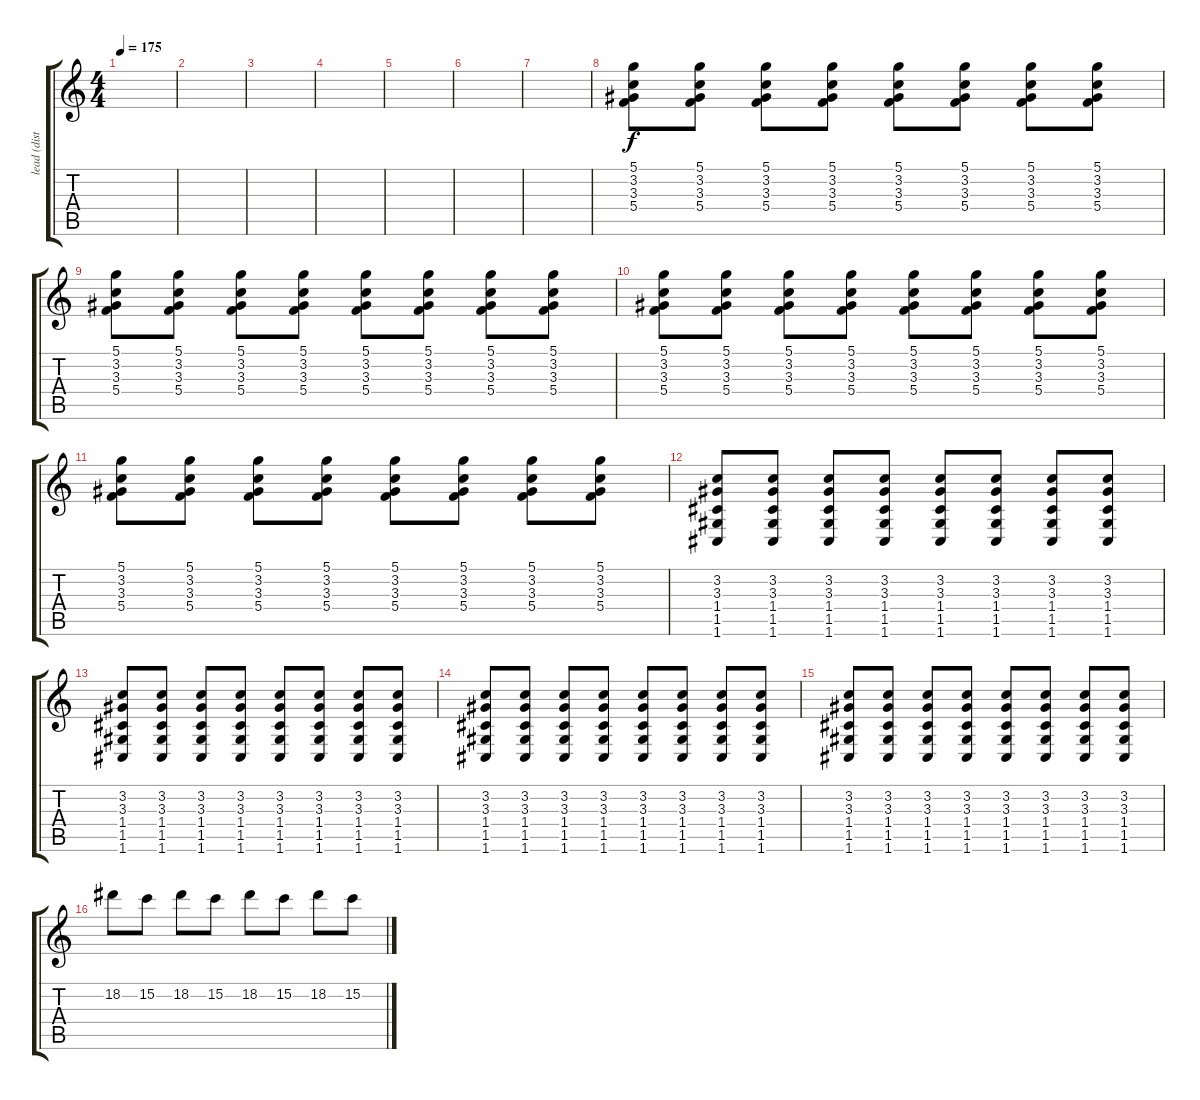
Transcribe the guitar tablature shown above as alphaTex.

\track ("lead (distortion)" "lead (dist") {instrument distortionguitar}
\staff {score tabs}
\tuning (D4 A3 F3 C3 G2 C2) {hide}
\ts (4 4)
\tempo 175
\clef g2
\ks c
|
|
|
|
|
|
|
(5.1 3.2 3.3 5.4).8 (5.1 3.2 3.3 5.4).8 (5.1 3.2 3.3 5.4).8 (5.1 3.2 3.3 5.4).8 (5.1 3.2 3.3 5.4).8 (5.1 3.2 3.3 5.4).8 (5.1 3.2 3.3 5.4).8 (5.1 3.2 3.3 5.4).8 |
(5.1 3.2 3.3 5.4).8 (5.1 3.2 3.3 5.4).8 (5.1 3.2 3.3 5.4).8 (5.1 3.2 3.3 5.4).8 (5.1 3.2 3.3 5.4).8 (5.1 3.2 3.3 5.4).8 (5.1 3.2 3.3 5.4).8 (5.1 3.2 3.3 5.4).8 |
(5.1 3.2 3.3 5.4).8 (5.1 3.2 3.3 5.4).8 (5.1 3.2 3.3 5.4).8 (5.1 3.2 3.3 5.4).8 (5.1 3.2 3.3 5.4).8 (5.1 3.2 3.3 5.4).8 (5.1 3.2 3.3 5.4).8 (5.1 3.2 3.3 5.4).8 |
(5.1 3.2 3.3 5.4).8 (5.1 3.2 3.3 5.4).8 (5.1 3.2 3.3 5.4).8 (5.1 3.2 3.3 5.4).8 (5.1 3.2 3.3 5.4).8 (5.1 3.2 3.3 5.4).8 (5.1 3.2 3.3 5.4).8 (5.1 3.2 3.3 5.4).8 |
(3.2 3.3 1.4 1.5 1.6).8 (3.2 3.3 1.4 1.5 1.6).8 (3.2 3.3 1.4 1.5 1.6).8 (3.2 3.3 1.4 1.5 1.6).8 (3.2 3.3 1.4 1.5 1.6).8 (3.2 3.3 1.4 1.5 1.6).8 (3.2 3.3 1.4 1.5 1.6).8 (3.2 3.3 1.4 1.5 1.6).8 |
(3.2 3.3 1.4 1.5 1.6).8 (3.2 3.3 1.4 1.5 1.6).8 (3.2 3.3 1.4 1.5 1.6).8 (3.2 3.3 1.4 1.5 1.6).8 (3.2 3.3 1.4 1.5 1.6).8 (3.2 3.3 1.4 1.5 1.6).8 (3.2 3.3 1.4 1.5 1.6).8 (3.2 3.3 1.4 1.5 1.6).8 |
(3.2 3.3 1.4 1.5 1.6).8 (3.2 3.3 1.4 1.5 1.6).8 (3.2 3.3 1.4 1.5 1.6).8 (3.2 3.3 1.4 1.5 1.6).8 (3.2 3.3 1.4 1.5 1.6).8 (3.2 3.3 1.4 1.5 1.6).8 (3.2 3.3 1.4 1.5 1.6).8 (3.2 3.3 1.4 1.5 1.6).8 |
(3.2 3.3 1.4 1.5 1.6).8 (3.2 3.3 1.4 1.5 1.6).8 (3.2 3.3 1.4 1.5 1.6).8 (3.2 3.3 1.4 1.5 1.6).8 (3.2 3.3 1.4 1.5 1.6).8 (3.2 3.3 1.4 1.5 1.6).8 (3.2 3.3 1.4 1.5 1.6).8 (3.2 3.3 1.4 1.5 1.6).8 |
18.2.8 15.2.8 18.2.8 15.2.8 18.2.8 15.2.8 18.2.8 15.2.8
